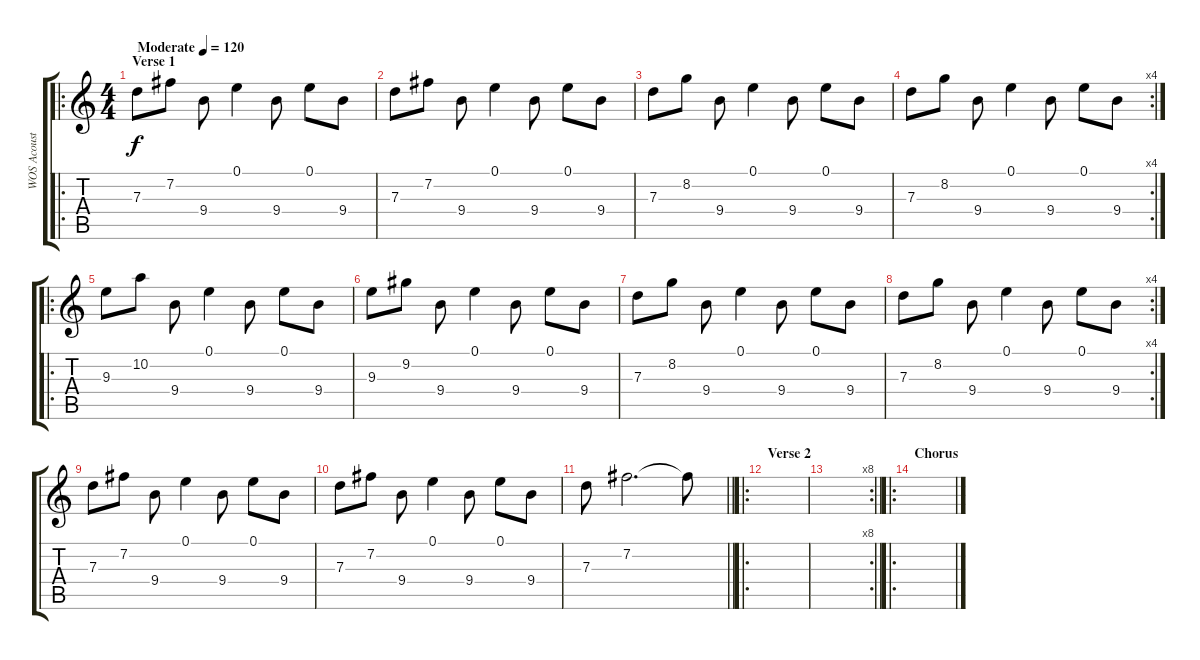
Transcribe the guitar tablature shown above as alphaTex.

\track ("WOS Acoustic" "WOS Acoust") {instrument acousticguitarsteel}
\staff {score tabs}
\tuning (E4 B3 G3 D3 A2 E2) {hide}
\ro
\ts (4 4)
\section ("" "Verse 1")
\tempo (120 "Moderate")
\clef g2
\ks c
7.3.8{dy f instrument acousticguitarsteel} 7.2.8 9.4.8 0.1.4 9.4.8 0.1.8 9.4.8 |
7.3.8 7.2.8 9.4.8 0.1.4 9.4.8 0.1.8 9.4.8 |
7.3.8 8.2.8 9.4.8 0.1.4 9.4.8 0.1.8 9.4.8 |
\rc 4
7.3.8 8.2.8 9.4.8 0.1.4 9.4.8 0.1.8 9.4.8 |
\ro
9.3.8 10.2.8 9.4.8 0.1.4 9.4.8 0.1.8 9.4.8 |
9.3.8 9.2.8 9.4.8 0.1.4 9.4.8 0.1.8 9.4.8 |
7.3.8 8.2.8 9.4.8 0.1.4 9.4.8 0.1.8 9.4.8 |
\rc 4
7.3.8 8.2.8 9.4.8 0.1.4 9.4.8 0.1.8 9.4.8 |
7.3.8 7.2.8 9.4.8 0.1.4 9.4.8 0.1.8 9.4.8 |
7.3.8 7.2.8 9.4.8 0.1.4 9.4.8 0.1.8 9.4.8 |
\barLineRight lightlight
7.3.8 7.2.2{d} 7.2{t}.8 |
\ro
\section ("" "Verse 2")
|
\rc 8
\barLineRight lightlight
|
\ro
\section ("" "Chorus")
